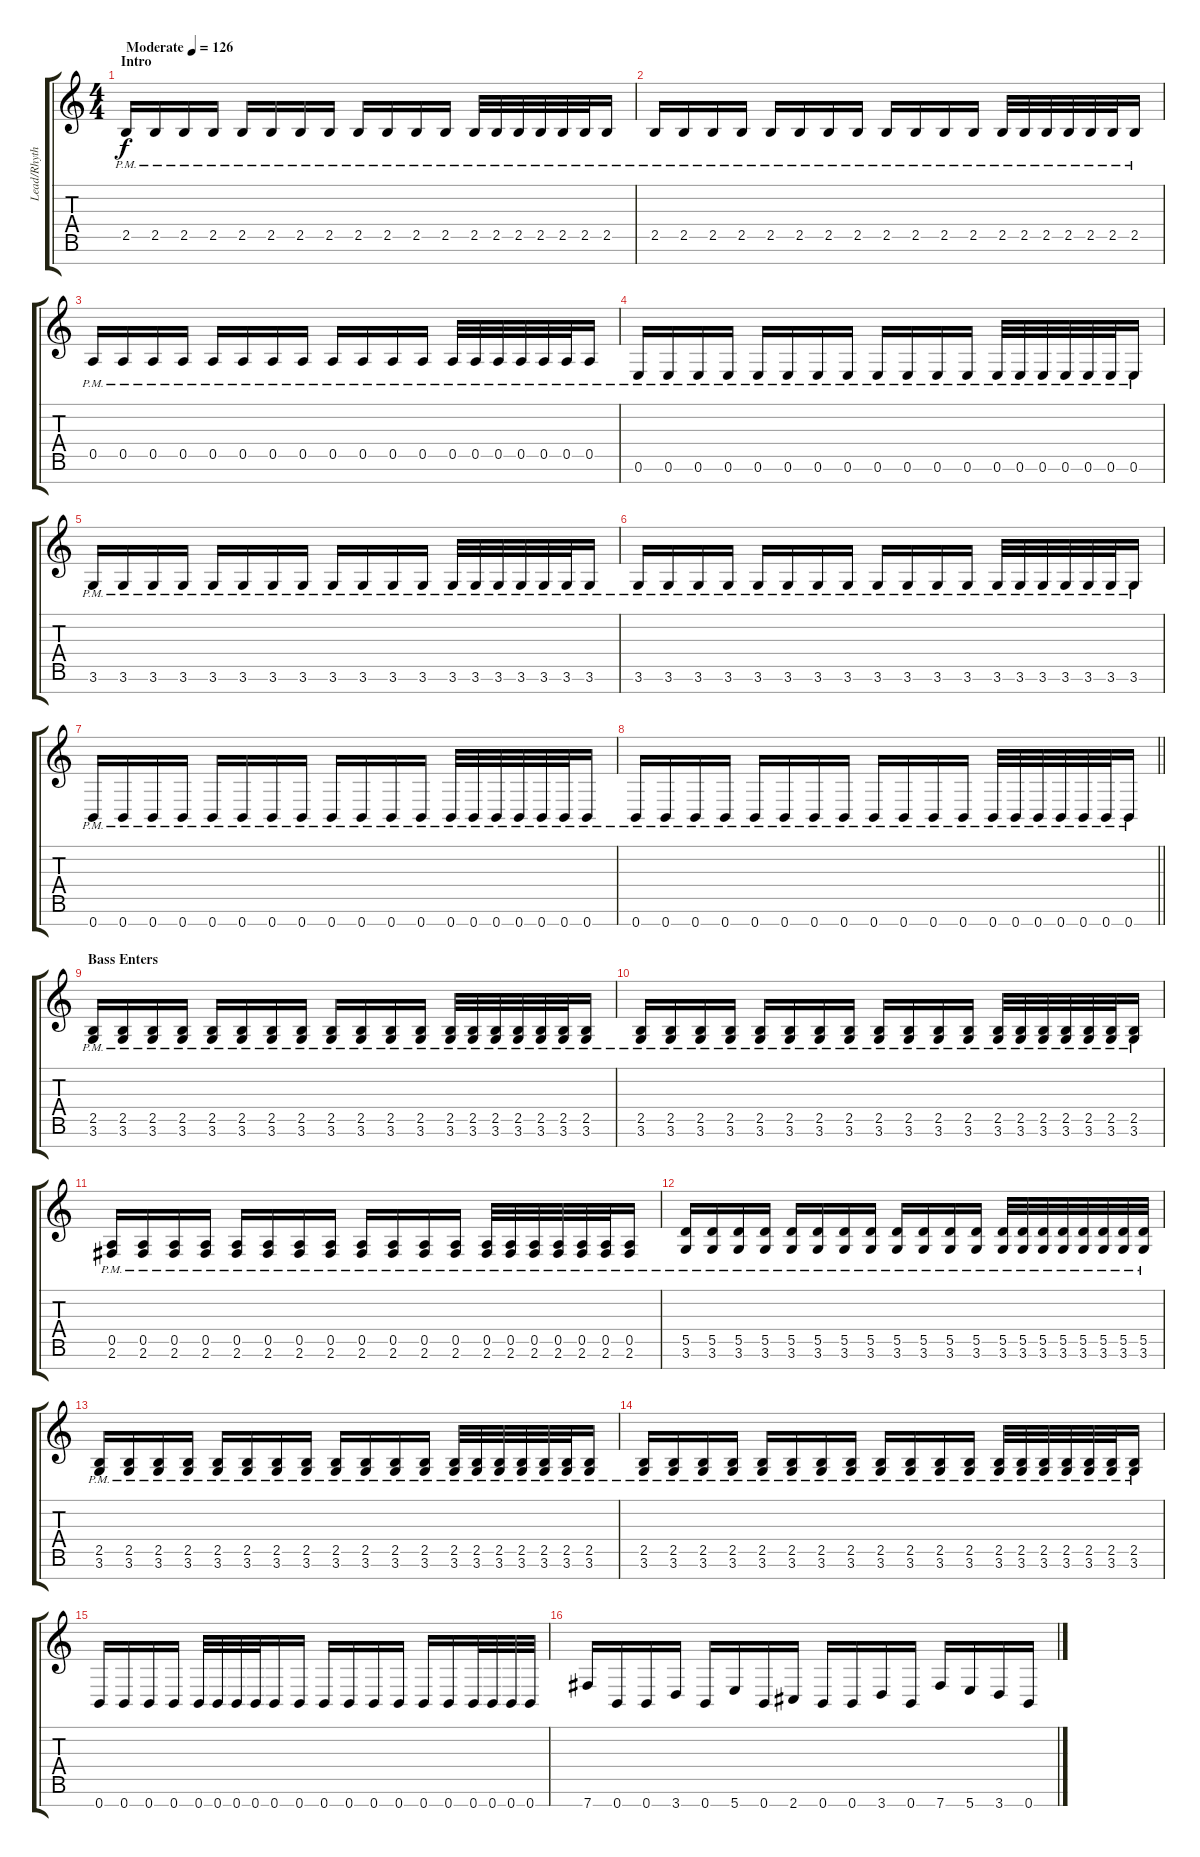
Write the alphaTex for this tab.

\track ("Lead/Rhythm" "Lead/Rhyth") {instrument distortionguitar}
\staff {score tabs}
\tuning (E4 B3 G3 D3 A2 E2 B1) {hide}
\ts (4 4)
\section ("" "Intro")
\tempo (126 "Moderate")
\clef g2
\ks c
2.5{pm}.16{dy f balance 0 instrument distortionguitar} 2.5{pm}.16 2.5{pm}.16 2.5{pm}.16 2.5{pm}.16 2.5{pm}.16 2.5{pm}.16 2.5{pm}.16 2.5{pm}.16 2.5{pm}.16 2.5{pm}.16 2.5{pm}.16 2.5{pm}.32 2.5{pm}.32 2.5{pm}.32 2.5{pm}.32 2.5{pm}.32 2.5{pm}.32 2.5{pm}.16 |
2.5{pm}.16 2.5{pm}.16 2.5{pm}.16 2.5{pm}.16 2.5{pm}.16 2.5{pm}.16 2.5{pm}.16 2.5{pm}.16 2.5{pm}.16 2.5{pm}.16 2.5{pm}.16 2.5{pm}.16 2.5{pm}.32 2.5{pm}.32 2.5{pm}.32 2.5{pm}.32 2.5{pm}.32 2.5{pm}.32 2.5{pm}.16 |
0.5{pm}.16 0.5{pm}.16 0.5{pm}.16 0.5{pm}.16 0.5{pm}.16 0.5{pm}.16 0.5{pm}.16 0.5{pm}.16 0.5{pm}.16 0.5{pm}.16 0.5{pm}.16 0.5{pm}.16 0.5{pm}.32 0.5{pm}.32 0.5{pm}.32 0.5{pm}.32 0.5{pm}.32 0.5{pm}.32 0.5{pm}.16 |
0.6{pm}.16 0.6{pm}.16 0.6{pm}.16 0.6{pm}.16 0.6{pm}.16 0.6{pm}.16 0.6{pm}.16 0.6{pm}.16 0.6{pm}.16 0.6{pm}.16 0.6{pm}.16 0.6{pm}.16 0.6{pm}.32 0.6{pm}.32 0.6{pm}.32 0.6{pm}.32 0.6{pm}.32 0.6{pm}.32 0.6{pm}.16 |
3.6{pm}.16 3.6{pm}.16 3.6{pm}.16 3.6{pm}.16 3.6{pm}.16 3.6{pm}.16 3.6{pm}.16 3.6{pm}.16 3.6{pm}.16 3.6{pm}.16 3.6{pm}.16 3.6{pm}.16 3.6{pm}.32 3.6{pm}.32 3.6{pm}.32 3.6{pm}.32 3.6{pm}.32 3.6{pm}.32 3.6{pm}.16 |
3.6{pm}.16 3.6{pm}.16 3.6{pm}.16 3.6{pm}.16 3.6{pm}.16 3.6{pm}.16 3.6{pm}.16 3.6{pm}.16 3.6{pm}.16 3.6{pm}.16 3.6{pm}.16 3.6{pm}.16 3.6{pm}.32 3.6{pm}.32 3.6{pm}.32 3.6{pm}.32 3.6{pm}.32 3.6{pm}.32 3.6{pm}.16 |
0.7{pm}.16 0.7{pm}.16 0.7{pm}.16 0.7{pm}.16 0.7{pm}.16 0.7{pm}.16 0.7{pm}.16 0.7{pm}.16 0.7{pm}.16 0.7{pm}.16 0.7{pm}.16 0.7{pm}.16 0.7{pm}.32 0.7{pm}.32 0.7{pm}.32 0.7{pm}.32 0.7{pm}.32 0.7{pm}.32 0.7{pm}.16 |
\barLineRight lightlight
0.7{pm}.16 0.7{pm}.16 0.7{pm}.16 0.7{pm}.16 0.7{pm}.16 0.7{pm}.16 0.7{pm}.16 0.7{pm}.16 0.7{pm}.16 0.7{pm}.16 0.7{pm}.16 0.7{pm}.16 0.7{pm}.32 0.7{pm}.32 0.7{pm}.32 0.7{pm}.32 0.7{pm}.32 0.7{pm}.32 0.7{pm}.16 |
\section ("" "Bass Enters")
(2.5{pm} 3.6{pm}).16{balance 8} (2.5{pm} 3.6{pm}).16 (2.5{pm} 3.6{pm}).16 (2.5{pm} 3.6{pm}).16 (2.5{pm} 3.6{pm}).16 (2.5{pm} 3.6{pm}).16 (2.5{pm} 3.6{pm}).16 (2.5{pm} 3.6{pm}).16 (2.5{pm} 3.6{pm}).16 (2.5{pm} 3.6{pm}).16 (2.5{pm} 3.6{pm}).16 (2.5{pm} 3.6{pm}).16 (2.5{pm} 3.6{pm}).32 (2.5{pm} 3.6{pm}).32 (2.5{pm} 3.6{pm}).32 (2.5{pm} 3.6{pm}).32 (2.5{pm} 3.6{pm}).32 (2.5{pm} 3.6{pm}).32 (2.5{pm} 3.6{pm}).16 |
(2.5{pm} 3.6{pm}).16 (2.5{pm} 3.6{pm}).16 (2.5{pm} 3.6{pm}).16 (2.5{pm} 3.6{pm}).16 (2.5{pm} 3.6{pm}).16 (2.5{pm} 3.6{pm}).16 (2.5{pm} 3.6{pm}).16 (2.5{pm} 3.6{pm}).16 (2.5{pm} 3.6{pm}).16 (2.5{pm} 3.6{pm}).16 (2.5{pm} 3.6{pm}).16 (2.5{pm} 3.6{pm}).16 (2.5{pm} 3.6{pm}).32 (2.5{pm} 3.6{pm}).32 (2.5{pm} 3.6{pm}).32 (2.5{pm} 3.6{pm}).32 (2.5{pm} 3.6{pm}).32 (2.5{pm} 3.6{pm}).32 (2.5{pm} 3.6{pm}).16 |
(0.5{pm} 2.6).16 (0.5{pm} 2.6).16 (0.5{pm} 2.6).16 (0.5{pm} 2.6).16 (0.5{pm} 2.6).16 (0.5{pm} 2.6).16 (0.5{pm} 2.6).16 (0.5{pm} 2.6).16 (0.5{pm} 2.6).16 (0.5{pm} 2.6).16 (0.5{pm} 2.6).16 (0.5{pm} 2.6).16 (0.5{pm} 2.6).32 (0.5{pm} 2.6).32 (0.5{pm} 2.6).32 (0.5{pm} 2.6).32 (0.5{pm} 2.6).32 (0.5{pm} 2.6).32 (0.5{pm} 2.6).16 |
(5.5{pm} 3.6{pm}).16 (5.5{pm} 3.6{pm}).16 (5.5{pm} 3.6{pm}).16 (5.5{pm} 3.6{pm}).16 (5.5{pm} 3.6{pm}).16 (5.5{pm} 3.6{pm}).16 (5.5{pm} 3.6{pm}).16 (5.5{pm} 3.6{pm}).16 (5.5{pm} 3.6{pm}).16 (5.5{pm} 3.6{pm}).16 (5.5{pm} 3.6{pm}).16 (5.5{pm} 3.6{pm}).16 (5.5 3.6{pm}).32 (5.5 3.6{pm}).32 (5.5 3.6{pm}).32 (5.5 3.6{pm}).32 (5.5 3.6{pm}).32 (5.5 3.6{pm}).32 (5.5 3.6{pm}).32 (5.5 3.6{pm}).32 |
(2.5 3.6{pm}).16 (2.5 3.6{pm}).16 (2.5 3.6{pm}).16 (2.5 3.6{pm}).16 (2.5 3.6{pm}).16 (2.5 3.6{pm}).16 (2.5 3.6{pm}).16 (2.5 3.6{pm}).16 (2.5 3.6{pm}).16 (2.5 3.6{pm}).16 (2.5 3.6{pm}).16 (2.5 3.6{pm}).16 (2.5 3.6{pm}).32 (2.5 3.6{pm}).32 (2.5 3.6{pm}).32 (2.5 3.6{pm}).32 (2.5 3.6{pm}).32 (2.5 3.6{pm}).32 (2.5 3.6{pm}).16 |
(2.5 3.6{pm}).16 (2.5 3.6{pm}).16 (2.5 3.6{pm}).16 (2.5 3.6{pm}).16 (2.5 3.6{pm}).16 (2.5 3.6{pm}).16 (2.5 3.6{pm}).16 (2.5 3.6{pm}).16 (2.5 3.6{pm}).16 (2.5 3.6{pm}).16 (2.5 3.6{pm}).16 (2.5 3.6{pm}).16 (2.5 3.6{pm}).32 (2.5 3.6{pm}).32 (2.5 3.6{pm}).32 (2.5 3.6{pm}).32 (2.5 3.6{pm}).32 (2.5 3.6{pm}).32 (2.5 3.6{pm}).16 |
0.7.16 0.7.16 0.7.16 0.7.16 0.7.32 0.7.32 0.7.32 0.7.32 0.7.16 0.7.16 0.7.16 0.7.16 0.7.16 0.7.16 0.7.16 0.7.16 0.7.32 0.7.32 0.7.32 0.7.32 |
7.7.16 0.7.16 0.7.16 3.7.16 0.7.16 5.7.16 0.7.16 2.7.16 0.7.16 0.7.16 3.7.16 0.7.16 7.7.16 5.7.16 3.7.16 0.7.16
